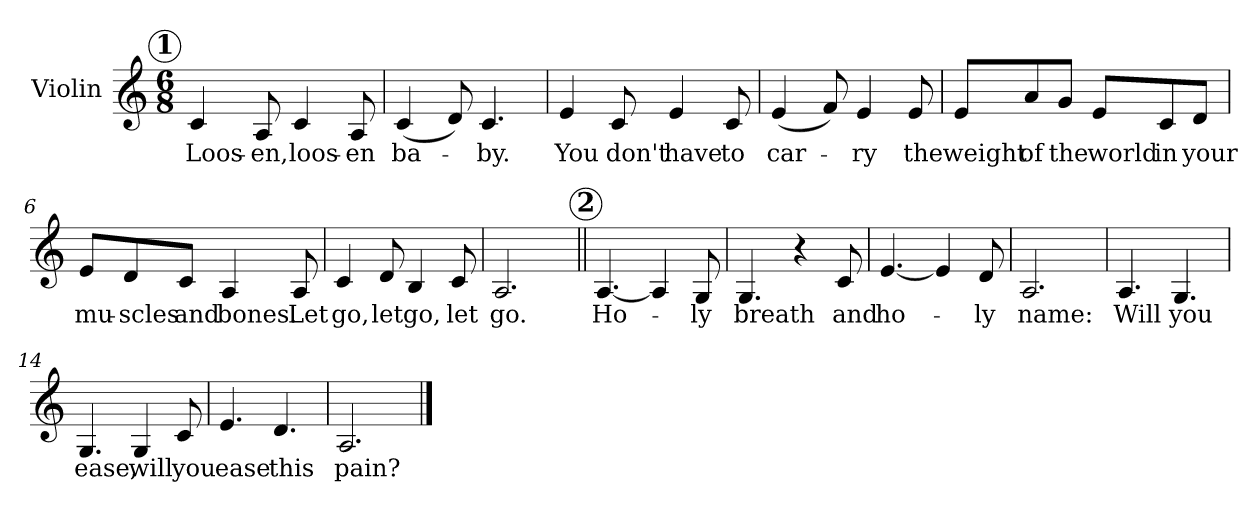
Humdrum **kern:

**kern	**text
*part1	*part1
*staff1	*staff1
*I"Violin	*
*I'Vln.	*
*clefG2	*
*k[]	*
*M6/8	*
*MM90	*
!!LO:REH:place=s1:a:cj:enc=circle:t=1
=1	=1
!	!LO:LY:b
4c/	Loos-
!	!LO:LY:b
8A/	-en,
!	!LO:LY:b
4c/	loos-
!	!LO:LY:b
8A/	-en
=2	=2
!	!LO:LY:b
(4c/	ba-
8d/)	.
!	!LO:LY:b
4.c/	-by.
=3	=3
!	!LO:LY:b
4e/	You
!	!LO:LY:b
8c/	don't
!	!LO:LY:b
4e/	have
!	!LO:LY:b
8c/	to
=4	=4
!	!LO:LY:b
(4e/	car-
8f/)	.
!	!LO:LY:b
4e/	-ry
!	!LO:LY:b
8e/	the
!!LO:LB:g=z
=5	=5
!	!LO:LY:b
8e/L	weight
!	!LO:LY:b
8a/	of
!	!LO:LY:b
8g/J	the
!	!LO:LY:b
8e/L	world
!	!LO:LY:b
8c/	in
!	!LO:LY:b
8d/J	your
=6	=6
!	!LO:LY:b
8e/L	mu-
!	!LO:LY:b
8d/	-scles
!	!LO:LY:b
8c/J	and
!	!LO:LY:b
4A/	bones.
!	!LO:LY:b
8A/	Let
=7	=7
!	!LO:LY:b
4c/	go,
!	!LO:LY:b
8d/	let
!	!LO:LY:b
4B/	go,
!	!LO:LY:b
8c/	let
=8	=8
!	!LO:LY:b
2.A/	go.
!!LO:LB:g=z
!!LO:REH:place=s1:a:cj:enc=circle:t=2
=9||	=9||
!	!LO:LY:b
[4.A/	Ho-
4A/]	.
!	!LO:LY:b
8G/	-ly
=10	=10
!	!LO:LY:b
4.G/	breath
4r	.
!	!LO:LY:b
8c/	and
=11	=11
!	!LO:LY:b
[4.e/	ho-
4e/]	.
!	!LO:LY:b
8d/	-ly
=12	=12
!	!LO:LY:b
2.A/	name:
!!LO:LB:g=z
=13	=13
!	!LO:LY:b
4.A/	Will
!	!LO:LY:b
4.G/	you
=14	=14
!	!LO:LY:b
4.G/	ease,
!	!LO:LY:b
4G/	will
!	!LO:LY:b
8c/	you
=15	=15
!	!LO:LY:b
4.e/	ease
!	!LO:LY:b
4.d/	this
=16	=16
!	!LO:LY:b
2.A/	pain?
==	==
*-	*-
